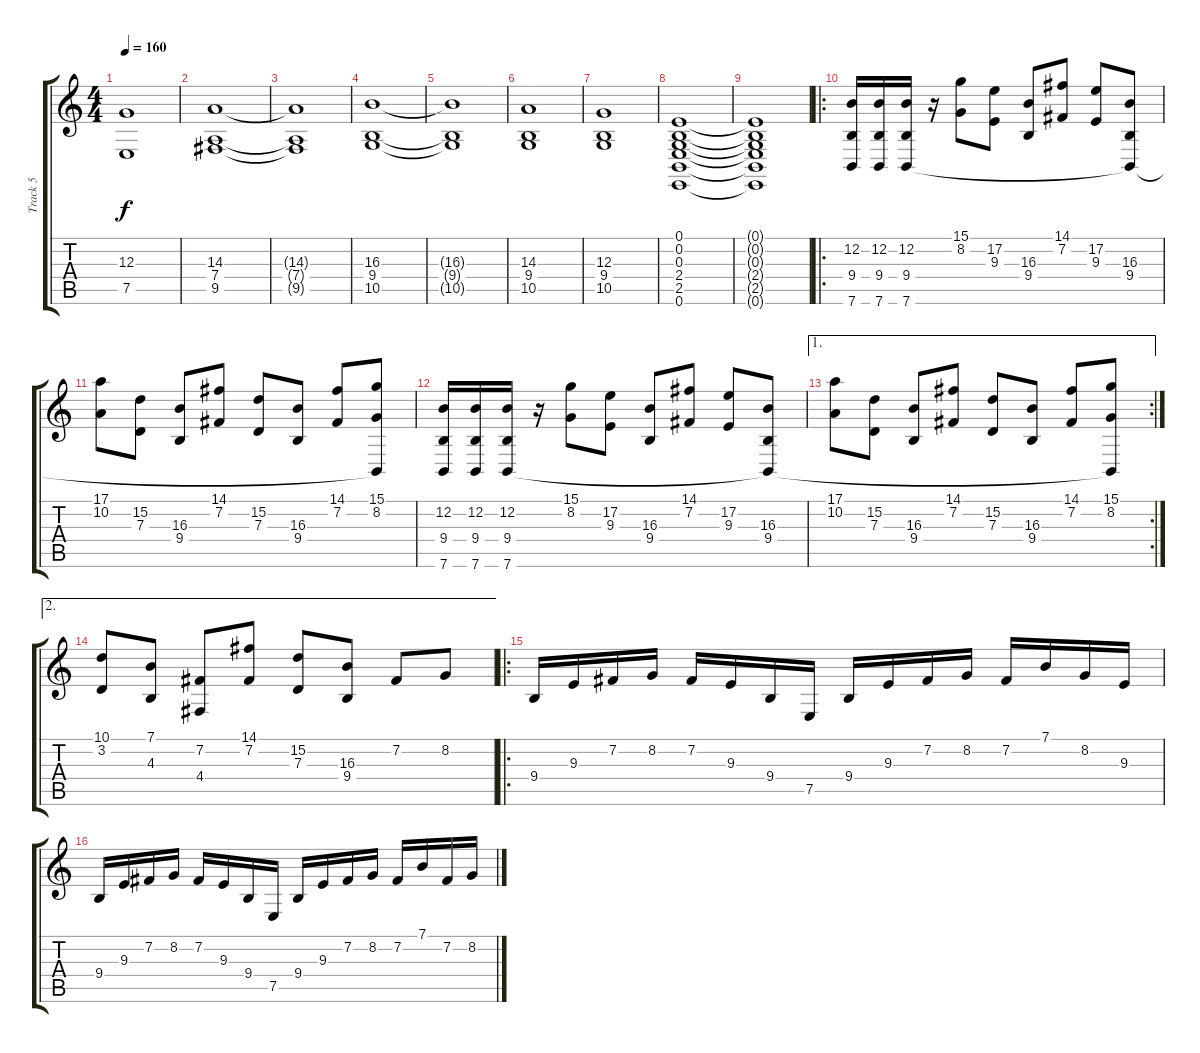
\track ("Track 5" "Track 5") {instrument orchestralharp}
\staff {score tabs}
\tuning (E4 B3 G3 D3 A2 E2) {hide}
\ts (4 4)
\tempo 160
\clef g2
\ks c
(12.3{t} 7.5{t}).1{dy f} |
(14.3 7.4 9.5).1 |
(14.3{t} 7.4{t} 9.5{t}).1 |
(16.3 9.4 10.5).1 |
(16.3{t} 9.4{t} 10.5{t}).1 |
(14.3 9.4 10.5).1 |
(12.3 9.4 10.5).1 |
(0.1 0.2 0.3 2.4 2.5 0.6).1 |
(0.1{t} 0.2{t} 0.3{t} 2.4{t} 2.5{t} 0.6{t}).1 |
\ro
(12.2 9.4 7.6).16{volume 15 instrument orchestralharp} (12.2 9.4 7.6).16 (12.2 9.4 7.6).16 r.16 (15.1 8.2).8 (17.2 9.3).8 (16.3 9.4).8 (14.1 7.2).8 (17.2 9.3).8 (16.3 9.4 7.6{t}).8 |
(17.1 10.2).8 (15.2 7.3).8 (16.3 9.4).8 (14.1 7.2).8 (15.2 7.3).8 (16.3 9.4).8 (14.1 7.2).8 (15.1 8.2 7.6{t}).8 |
(12.2 9.4 7.6).16 (12.2 9.4 7.6).16 (12.2 9.4 7.6).16 r.16 (15.1 8.2).8 (17.2 9.3).8 (16.3 9.4).8 (14.1 7.2).8 (17.2 9.3).8 (16.3 9.4 7.6{t}).8 |
\ae 1
\rc 2
(17.1 10.2).8 (15.2 7.3).8 (16.3 9.4).8 (14.1 7.2).8 (15.2 7.3).8 (16.3 9.4).8 (14.1 7.2).8 (15.1 8.2 7.6{t}).8 |
\ae 2
(10.1 3.2).8 (7.1 4.3).8 (7.2 4.4).8 (14.1 7.2).8 (15.2 7.3).8 (16.3 9.4).8 7.2.8 8.2.8 |
\ro
9.4.16{instrument orchestralharp} 9.3.16 7.2.16 8.2.16 7.2.16 9.3.16 9.4.16 7.5.16 9.4.16 9.3.16 7.2.16 8.2.16 7.2.16 7.1.16 8.2.16 9.3.16 |
9.4.16 9.3.16 7.2.16 8.2.16 7.2.16 9.3.16 9.4.16 7.5.16 9.4.16 9.3.16 7.2.16 8.2.16 7.2.16 7.1.16 7.2.16 8.2.16
